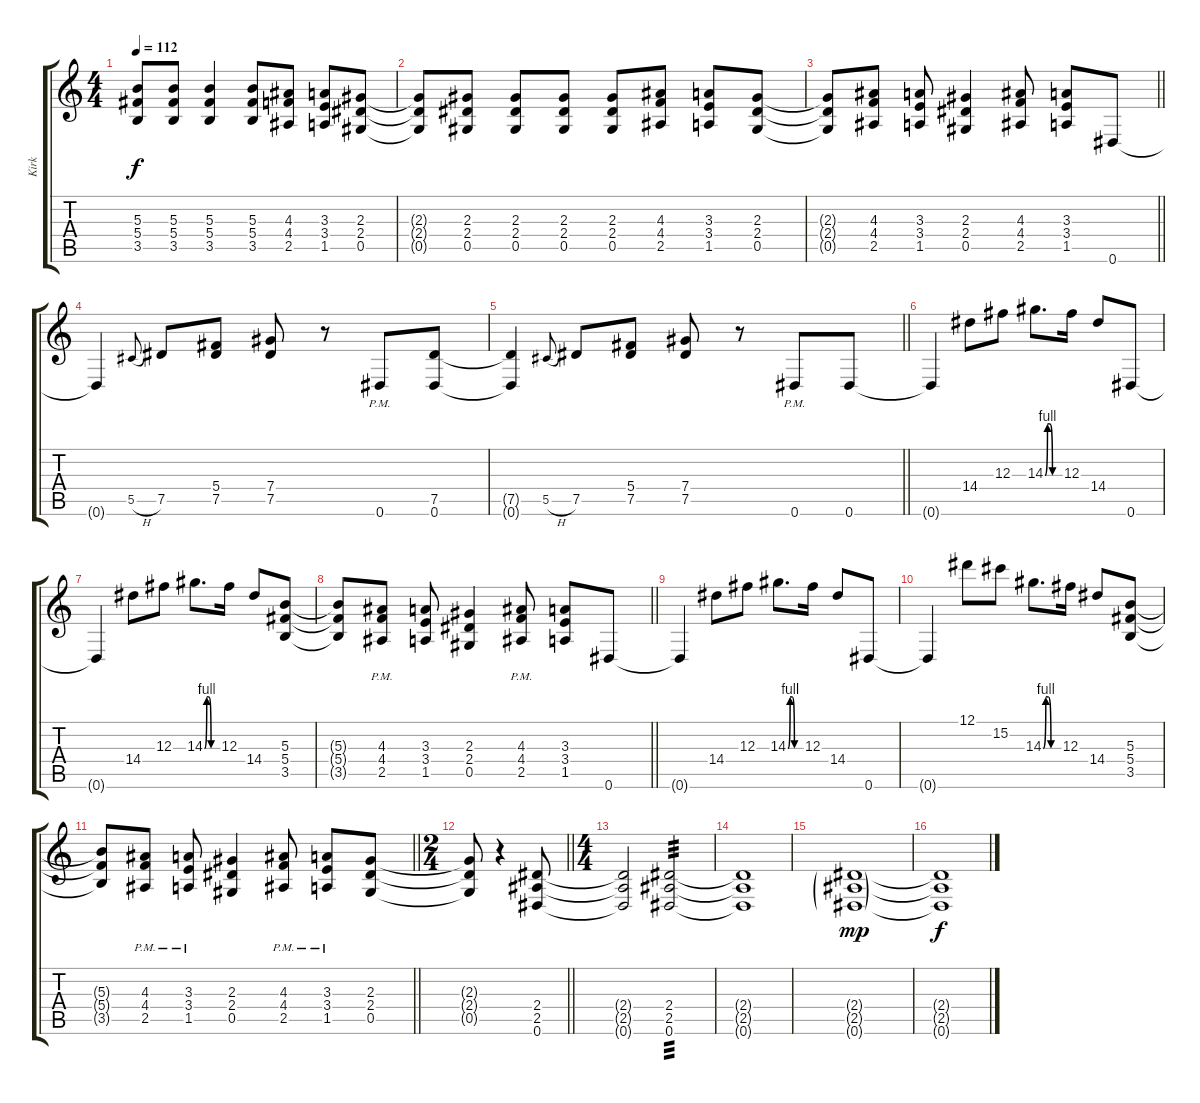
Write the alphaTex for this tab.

\track ("Kirk" "Kirk") {instrument distortionguitar}
\staff {score tabs}
\tuning (Eb4 Bb3 Gb3 Db3 Ab2 Eb2) {hide}
\ts (4 4)
\tempo 112
\clef g2
\ks c
(5.3{t} 5.4{t} 3.5{t}).8{dy f} (5.3 5.4 3.5).8 (5.3 5.4 3.5).4 (5.3 5.4 3.5).8 (4.3 4.4 2.5).8 (3.3 3.4 1.5).8 (2.3 2.4 0.5).8 |
(2.3{t} 2.4{t} 0.5{t}).8 (2.3 2.4 0.5).8 (2.3 2.4 0.5).8 (2.3 2.4 0.5).8 (2.3 2.4 0.5).8 (4.3 4.4 2.5).8 (3.3 3.4 1.5).8 (2.3 2.4 0.5).8 |
\barLineRight lightlight
(2.3{t} 2.4{t} 0.5{t}).8 (4.3 4.4 2.5).8 (3.3 3.4 1.5).8 (2.3 2.4 0.5).4 (4.3 4.4 2.5).8 (3.3 3.4 1.5).8 0.6.8 |
\section ("" "")
0.6{t}.4 5.5{h}.8{gr onbeat} 7.5.8 (5.4 7.5).8 (7.4 7.5).8 r.8 0.6{pm}.8 (7.5 0.6).8 |
\barLineRight lightlight
(7.5{t} 0.6{t}).4 5.5{h}.8{gr onbeat} 7.5.8 (5.4 7.5).8 (7.4 7.5).8 r.8 0.6{pm}.8 0.6.8 |
\section ("" "")
0.6{t}.4 14.4.8 12.3.8 14.3{be (custom 0 0 10 4 20 4 30 0 60 0)}.8{d} 12.3.16 14.4.8 0.6.8 |
0.6{t}.4 14.4.8 12.3.8 14.3{be (custom 0 0 10 4 20 4 30 0 60 0)}.8{d} 12.3.16 14.4.8 (5.3 5.4 3.5).8 |
\barLineRight lightlight
(5.3{t} 5.4{t} 3.5{t}).8 (4.3{pm} 4.4{pm} 2.5{pm}).8 (3.3 3.4 1.5).8 (2.3 2.4 0.5).4 (4.3{pm} 4.4{pm} 2.5{pm}).8 (3.3 3.4 1.5).8 0.6.8 |
0.6{t}.4 14.4.8 12.3.8 14.3{be (custom 0 0 10 4 20 4 30 0 60 0)}.8{d} 12.3.16 14.4.8 0.6.8 |
0.6{t}.4 12.1.8 15.2.8 14.3{be (custom 0 0 10 4 20 4 30 0 60 0)}.8{d} 12.3.16 14.4.8 (5.3 5.4 3.5).8 |
\barLineRight lightlight
(5.3{t} 5.4{t} 3.5{t}).8 (4.3{pm} 4.4{pm} 2.5{pm}).8 (3.3{pm} 3.4{pm} 1.5{pm}).8 (2.3 2.4 0.5).4 (4.3{pm} 4.4{pm} 2.5{pm}).8 (3.3{pm} 3.4{pm} 1.5{pm}).8 (2.3 2.4 0.5).8 |
\ts (2 4)
\section ("" "")
\barLineRight lightlight
(2.3{t} 2.4{t} 0.5{t}).8 r.4 (2.4 2.5 0.6).8 |
\ts (4 4)
(2.4{t} 2.5{t} 0.6{t}).2 (2.4 2.5 0.6).2{tp 3} |
(2.4{t} 2.5{t} 0.6{t}).1 |
(2.4{g} 2.5{g} 0.6{g}).1{dy mp} |
(2.4{t} 2.5{t} 0.6{t}).1{dy f}
